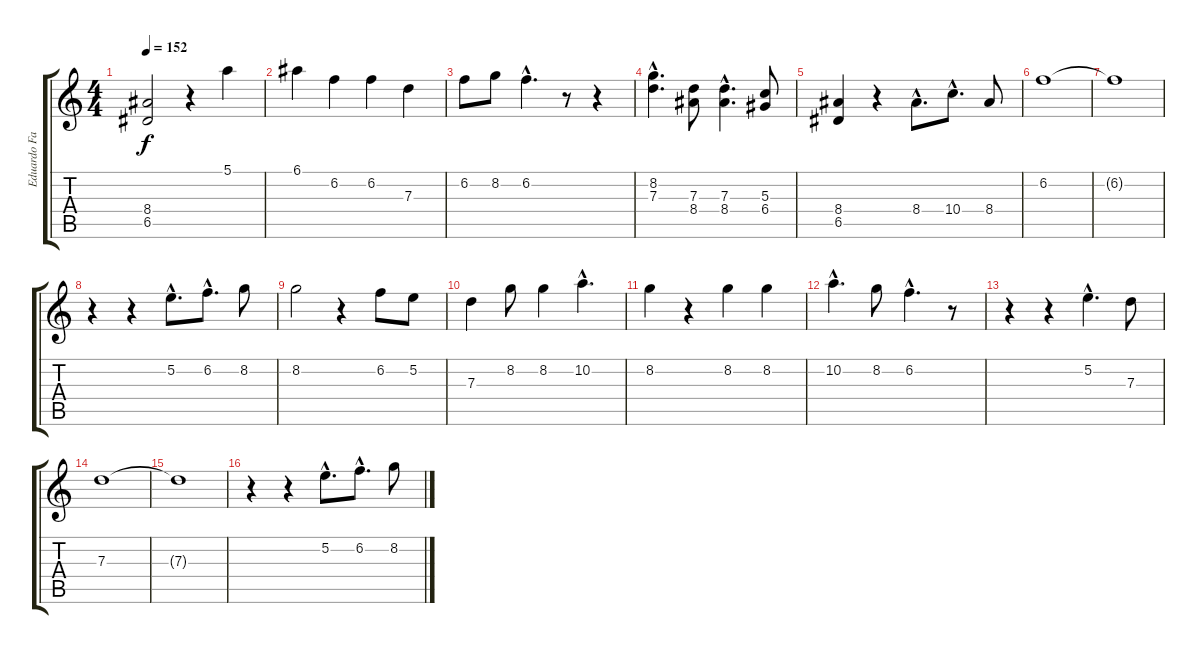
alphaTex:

\track ("Eduardo Falaschi" "Eduardo Fa") {instrument distortionguitar}
\staff {score tabs}
\tuning (E4 B3 G3 D3 A2 E2) {hide}
\ts (4 4)
\tempo 152
\clef g2
\ks c
(8.4 6.5).2{dy f} r.4 5.1.4 |
6.1.4 6.2.4 6.2.4 7.3.4 |
6.2.8 8.2.8 6.2{hac}.4{d} r.8 r.4 |
(8.2{hac} 7.3{hac}).4{d} (7.3 8.4).8 (7.3{hac} 8.4{hac}).4{d} (5.3 6.4).8 |
(8.4 6.5).4 r.4 8.4{hac}.8{d} 10.4{hac}.8{d} 8.4.8 |
6.2.1 |
6.2{t}.1 |
r.4 r.4 5.2{hac}.8{d} 6.2{hac}.8{d} 8.2.8 |
8.2.2 r.4 6.2.8 5.2.8 |
7.3.4 8.2.8 8.2.4 10.2{hac}.4{d} |
8.2.4 r.4 8.2.4 8.2.4 |
10.2{hac}.4{d} 8.2.8 6.2{hac}.4{d} r.8 |
r.4 r.4 5.2{hac}.4{d} 7.3.8 |
7.3.1 |
7.3{t}.1 |
r.4 r.4 5.2{hac}.8{d} 6.2{hac}.8{d} 8.2.8
